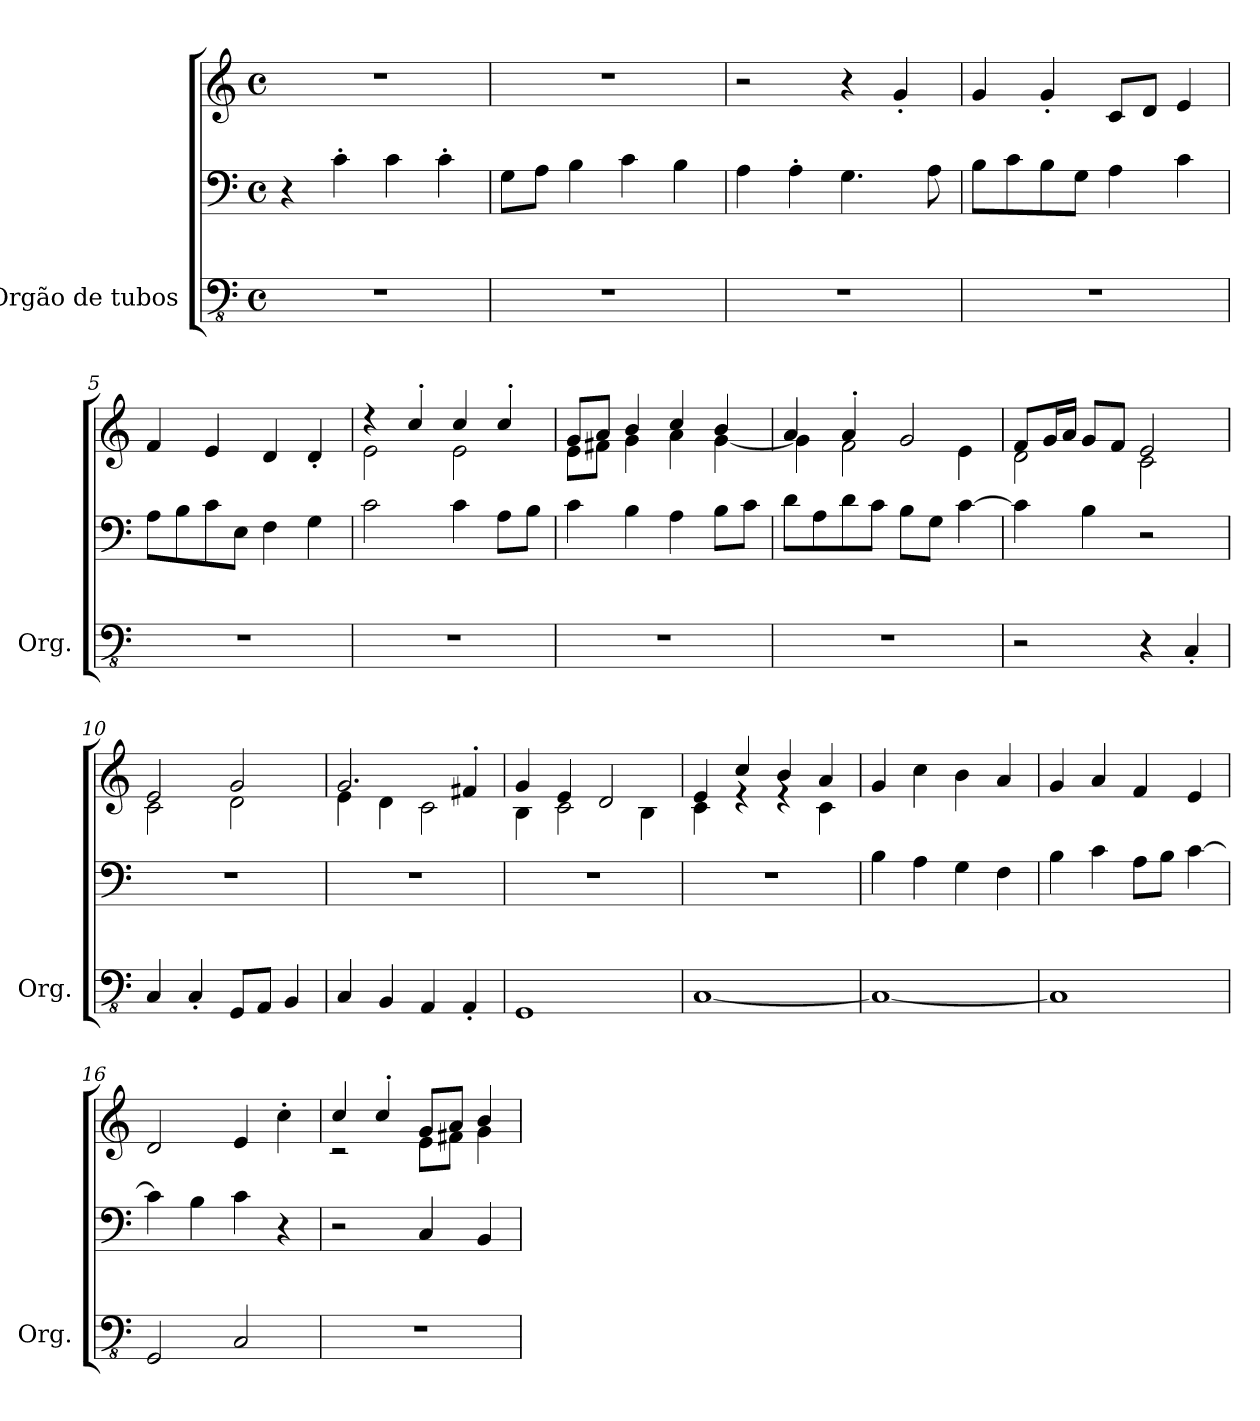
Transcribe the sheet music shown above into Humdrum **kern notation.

**kern	**kern	**kern
*part1	*part1	*part1
*staff3	*staff2	*staff1
*I"Orgão de tubos	*	*
*I'Org.	*	*
*clefFv4	*clefF4	*clefG2
*k[]	*k[]	*k[]
*M4/4	*M4/4	*M4/4
*met(c)	*met(c)	*met(c)
*MM140	*MM140	*MM140
=1	=1	=1
1r	4r	1r
.	4c'\	.
.	4c\	.
.	4c'\	.
=2	=2	=2
1r	8G\L	1r
.	8A\J	.
.	4B\	.
.	4c\	.
.	4B\	.
=3	=3	=3
1r	4A\	2r
.	4A'\	.
.	4.G\	4r
.	.	4g'/
.	8A\	.
=4	=4	=4
1r	8B\L	4g/
.	8c\	.
.	8B\	4g'/
.	8G\J	.
.	4A\	8c/L
.	.	8d/J
.	4c\	4e/
=5	=5	=5
1r	8A\L	4f/
.	8B\	.
.	8c\	4e/
.	8E\J	.
.	4F\	4d/
.	4G\	4d'/
=6	=6	=6
*	*	*^
1r	2c\	4r	2e\
.	.	4cc'/	.
.	4c\	4cc/	2e\
.	8A\L	4cc'/	.
.	8B\J	.	.
!!LO:LB:g=z	!!
=7	=7	=7	=7
1r	4c\	8g/L	8e\L
.	.	8a/J	8f#X\J
.	4B\	4b/	4g\
.	4A\	4cc/	4a\
.	8B\L	4b/	[4g\
.	8c\J	.	.
=8	=8	=8	=8
1r	8d\L	4a/	4g\]
.	8A\	.	.
.	8d\	4a'/	2f\
.	8c\J	.	.
.	8B\L	2g/	.
.	8G\J	.	.
.	[4c\	.	4e\
=9	=9	=9	=9
2r	4c\]	8f/L	2d\
.	.	16g/L	.
.	.	16a/JJ	.
.	4B\	8g/L	.
.	.	8f/J	.
4r	2r	2e/	2c\
4CC'/	.	.	.
=10	=10	=10	=10
4CC/	1r	2e/	2c\
4CC'/	.	.	.
8GGG/L	.	2g/	2d\
8AAA/J	.	.	.
4BBB/	.	.	.
=11	=11	=11	=11
4CC/	1r	2.g/	4e\
4BBB/	.	.	4d\
4AAA/	.	.	2c\
4AAA'/	.	4f#X'/	.
=12	=12	=12	=12
1GGG	1r	4g/	4B\
.	.	4e/	2c\
.	.	2d/	.
.	.	.	4B\
=13	=13	=13	=13
[1CC	1r	4e/	4c\
.	.	4cc/	4re
.	.	4b/	4re
.	.	4a/	4c\
*	*	*v	*v
!!LO:LB:g=z
=14	=14	=14
1CC_	4B\	4g/
.	4A\	4cc\
.	4G\	4b\
.	4F\	4a/
=15	=15	=15
1CC]	4B\	4g/
.	4c\	4a/
.	8A\L	4f/
.	8B\J	.
.	[4c\	4e/
=16	=16	=16
2GGG/	4c\]	2d/
.	4B\	.
2CC/	4c\	4e/
.	4r	4cc'\
=17	=17	=17
*	*	*^
1r	2r	4cc/	2r
.	.	4cc'/	.
.	4C/	8g/L	8e\L
.	.	8a/J	8f#X\J
.	4BB/	4b/	4g\
*	*	*v	*v
=	=	=
*-	*-	*-
